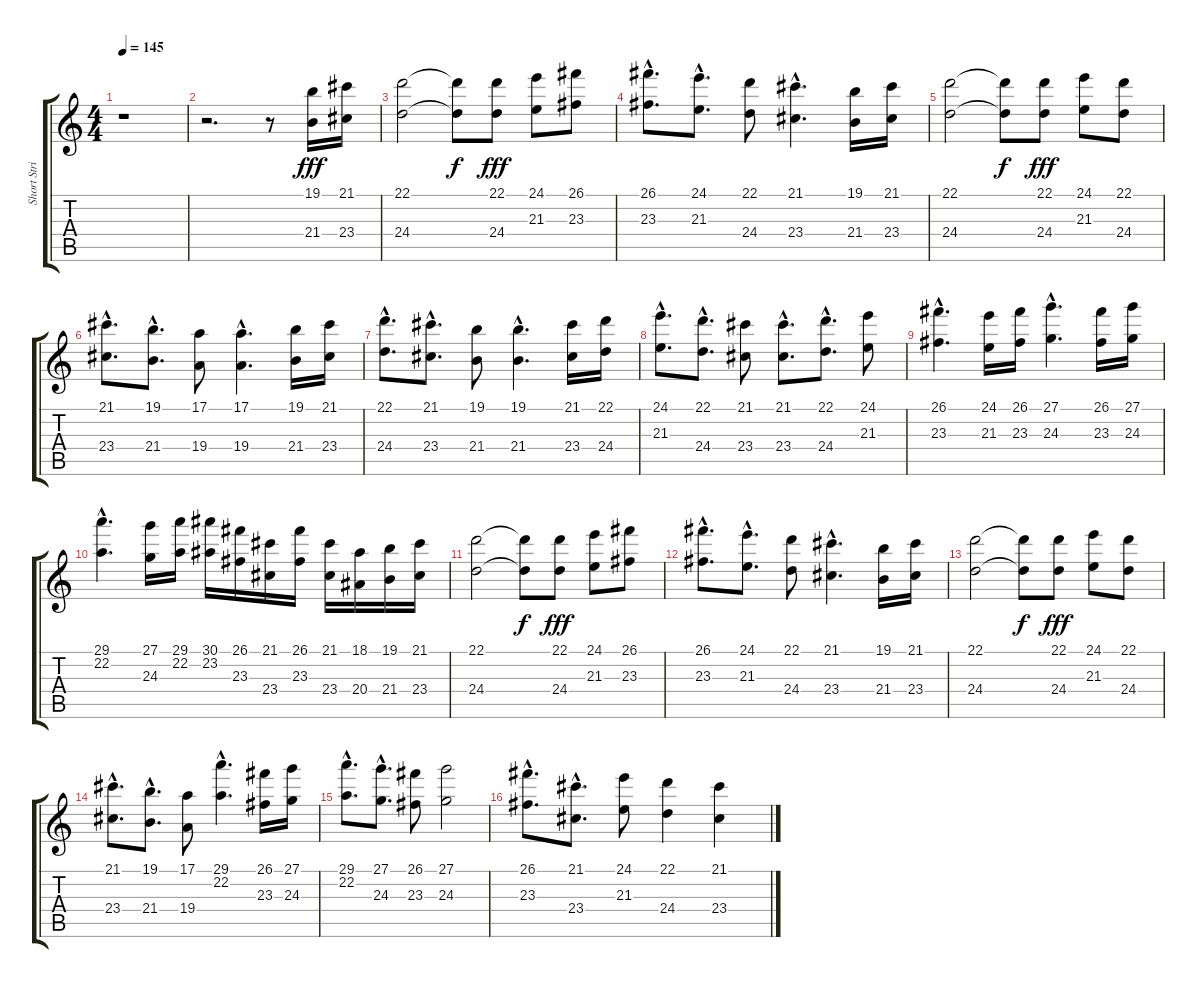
\track ("Short Strings" "Short Stri") {instrument stringensemble1}
\staff {score tabs}
\tuning (E4 B3 G3 D3 A2 E2) {hide}
\ts (4 4)
\tempo 145
\clef g2
\ks c
r.1{dy fff instrument stringensemble1} |
r.2{d} r.8 (19.1 21.4).16 (21.1 23.4).16 |
(22.1 24.4).2 (22.1{t} 24.4{t}).8{dy f} (22.1 24.4).8{dy fff} (24.1 21.3).8 (26.1 23.3).8 |
(26.1{hac} 23.3{hac}).8{d} (24.1{hac} 21.3{hac}).8{d} (22.1 24.4).8 (21.1{hac} 23.4{hac}).4{d} (19.1 21.4).16 (21.1 23.4).16 |
(22.1 24.4).2 (22.1{t} 24.4{t}).8{dy f} (22.1 24.4).8{dy fff} (24.1 21.3).8 (22.1 24.4).8 |
(21.1{hac} 23.4{hac}).8{d} (19.1{hac} 21.4{hac}).8{d} (17.1 19.4).8 (17.1{hac} 19.4{hac}).4{d} (19.1 21.4).16 (21.1 23.4).16 |
(22.1{hac} 24.4{hac}).8{d} (21.1{hac} 23.4{hac}).8{d} (19.1 21.4).8 (19.1{hac} 21.4{hac}).4{d} (21.1 23.4).16 (22.1 24.4).16 |
(24.1{hac} 21.3{hac}).8{d} (22.1{hac} 24.4{hac}).8{d} (21.1 23.4).8 (21.1{hac} 23.4{hac}).8{d} (22.1{hac} 24.4{hac}).8{d} (24.1 21.3).8 |
(26.1{hac} 23.3{hac}).4{d} (24.1 21.3).16 (26.1 23.3).16 (27.1{hac} 24.3{hac}).4{d} (26.1 23.3).16 (27.1 24.3).16 |
(29.1{hac} 22.2{hac}).4{d} (27.1 24.3).16 (29.1 22.2).16 (30.1 23.2).16 (26.1 23.3).16 (21.1 23.4).16 (26.1 23.3).16 (21.1 23.4).16 (18.1 20.4).16 (19.1 21.4).16 (21.1 23.4).16 |
(22.1 24.4).2 (22.1{t} 24.4{t}).8{dy f} (22.1 24.4).8{dy fff} (24.1 21.3).8 (26.1 23.3).8 |
(26.1{hac} 23.3{hac}).8{d} (24.1{hac} 21.3{hac}).8{d} (22.1 24.4).8 (21.1{hac} 23.4{hac}).4{d} (19.1 21.4).16 (21.1 23.4).16 |
(22.1 24.4).2 (22.1{t} 24.4{t}).8{dy f} (22.1 24.4).8{dy fff} (24.1 21.3).8 (22.1 24.4).8 |
(21.1{hac} 23.4{hac}).8{d} (19.1{hac} 21.4{hac}).8{d} (17.1 19.4).8 (29.1{hac} 22.2{hac}).4{d} (26.1 23.3).16 (27.1 24.3).16 |
(29.1{hac} 22.2{hac}).8{d} (27.1{hac} 24.3{hac}).8{d} (26.1 23.3).8 (27.1 24.3).2 |
(26.1{hac} 23.3{hac}).8{d} (21.1{hac} 23.4{hac}).8{d} (24.1 21.3).8 (22.1 24.4).4 (21.1 23.4).4
